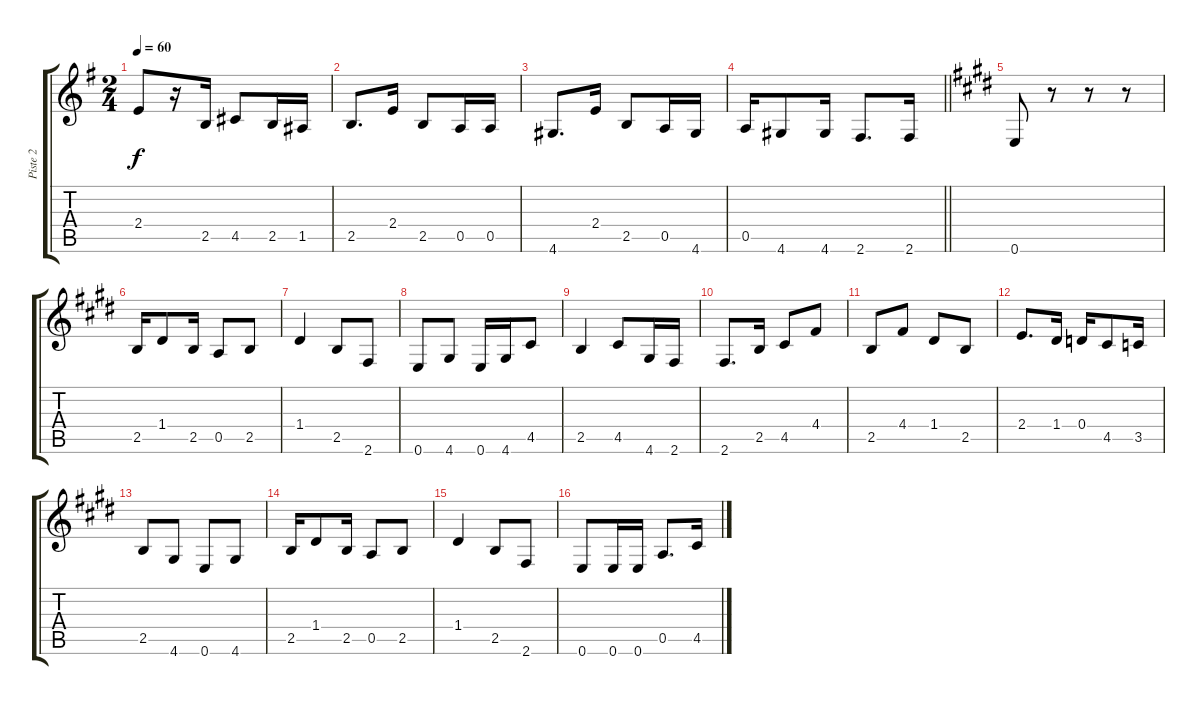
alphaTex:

\track ("Piste 2" "Piste 2") {instrument acousticguitarnylon}
\staff {score tabs}
\tuning (E4 B3 G3 D3 A2 E2) {hide}
\ts (2 4)
\tempo 60
\clef g2
\ks g
2.4.8{dy f} r.16 2.5.16 4.5.8 2.5.16 1.5.16 |
2.5.8{d} 2.4.16 2.5.8 0.5.16 0.5.16 |
4.6.8{d} 2.4.16 2.5.8 0.5.16 4.6.16 |
\barLineRight lightlight
0.5.16 4.6.8 4.6.16 2.6.8{d} 2.6.16 |
\ks e
0.6.8 r.8 r.8 r.8 |
2.5.16 1.4.8 2.5.16 0.5.8 2.5.8 |
1.4.4 2.5.8 2.6.8 |
0.6.8 4.6.8 0.6.16 4.6.16 4.5.8 |
2.5.4 4.5.8 4.6.16 2.6.16 |
2.6.8{d} 2.5.16 4.5.8 4.4.8 |
2.5.8 4.4.8 1.4.8 2.5.8 |
2.4.8{d} 1.4.16 0.4.16 4.5.8 3.5.16 |
2.5.8 4.6.8 0.6.8 4.6.8 |
2.5.16 1.4.8 2.5.16 0.5.8 2.5.8 |
1.4.4 2.5.8 2.6.8 |
0.6.8 0.6.16 0.6.16 0.5.8{d} 4.5.16
